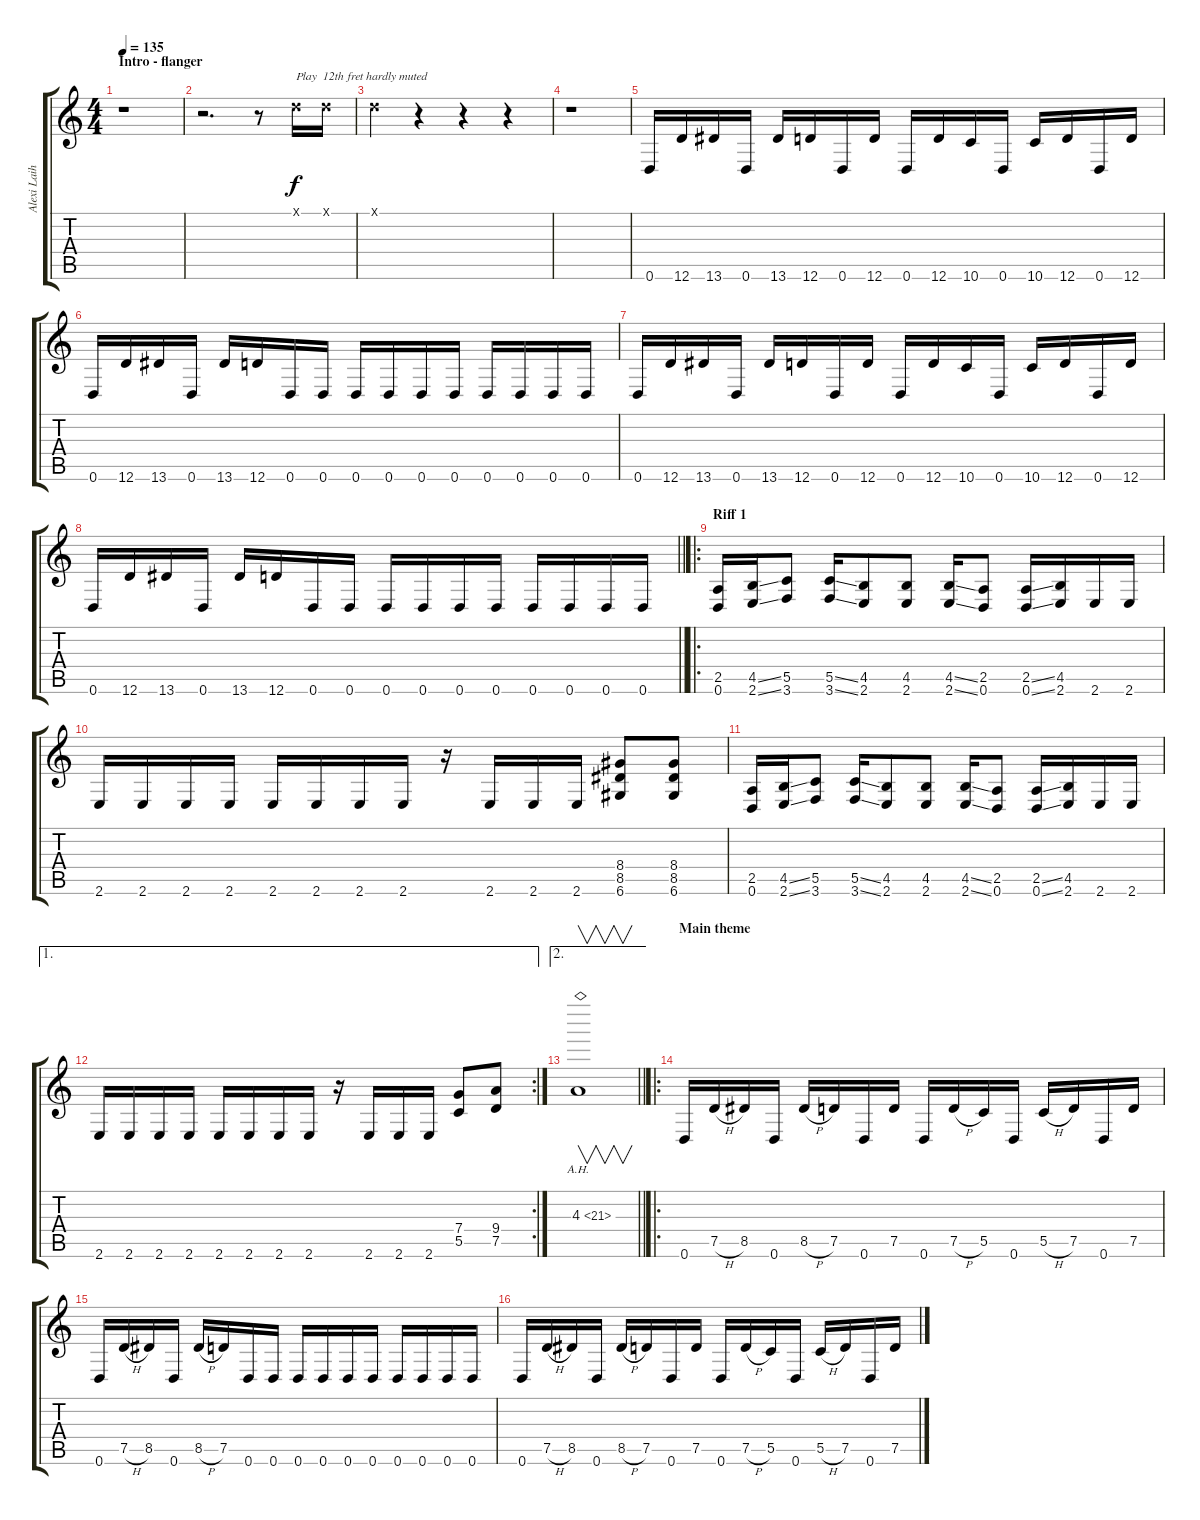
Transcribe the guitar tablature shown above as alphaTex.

\track ("Alexi Laiho" "Alexi Laih") {instrument distortionguitar}
\staff {score tabs}
\tuning (D4 A3 F3 C3 G2 D2) {hide}
\ts (4 4)
\section ("" "Intro - flanger")
\tempo 135
\clef g2
\ks c
r.1{dy f instrument distortionguitar} |
r.2{d} r.8 0.1{x}.16{txt "Play  12th fret hardly muted" instrument guitarharmonics} 0.1{x}.16 |
0.1{x}.4 r.4{instrument overdrivenguitar} r.4 r.4 |
r.1 |
0.6.16 12.6.16 13.6.16 0.6.16 13.6.16 12.6.16 0.6.16 12.6.16 0.6.16 12.6.16 10.6.16 0.6.16 10.6.16 12.6.16 0.6.16 12.6.16 |
0.6.16 12.6.16 13.6.16 0.6.16 13.6.16 12.6.16 0.6.16 0.6.16 0.6.16 0.6.16 0.6.16 0.6.16 0.6.16 0.6.16 0.6.16 0.6.16 |
0.6.16 12.6.16 13.6.16 0.6.16 13.6.16 12.6.16 0.6.16 12.6.16 0.6.16 12.6.16 10.6.16 0.6.16 10.6.16 12.6.16 0.6.16 12.6.16 |
\barLineRight lightlight
0.6.16 12.6.16 13.6.16 0.6.16 13.6.16 12.6.16 0.6.16 0.6.16 0.6.16 0.6.16 0.6.16 0.6.16 0.6.16 0.6.16 0.6.16 0.6.16 |
\ro
\section ("" "Riff 1")
(2.5 0.6).16{instrument distortionguitar} (4.5{ss} 2.6{ss}).16 (5.5 3.6).8 (5.5{ss} 3.6{ss}).16 (4.5 2.6).8 (4.5 2.6).8 (4.5{ss} 2.6{ss}).16 (2.5 0.6).8 (2.5{ss} 0.6{ss}).16 (4.5 2.6).16 2.6.16 2.6.16 |
2.6.16 2.6.16 2.6.16 2.6.16 2.6.16 2.6.16 2.6.16 2.6.16 r.16 2.6.16 2.6.16 2.6.16 (8.4 8.5 6.6).8 (8.4 8.5 6.6).8 |
(2.5 0.6).16 (4.5{ss} 2.6{ss}).16 (5.5 3.6).8 (5.5{ss} 3.6{ss}).16 (4.5 2.6).8 (4.5 2.6).8 (4.5{ss} 2.6{ss}).16 (2.5 0.6).8 (2.5{ss} 0.6{ss}).16 (4.5 2.6).16 2.6.16 2.6.16 |
\ae 1
\rc 2
2.6.16 2.6.16 2.6.16 2.6.16 2.6.16 2.6.16 2.6.16 2.6.16 r.16 2.6.16 2.6.16 2.6.16 (7.4 5.5).8 (9.4 7.5).8 |
\ae 2
\barLineRight lightlight
4.3{ah 17}.1{v} |
\ro
\section ("" "Main theme")
0.6.16 7.5{h}.16 8.5.16 0.6.16 8.5{h}.16 7.5.16 0.6.16 7.5.16 0.6.16 7.5{h}.16 5.5.16 0.6.16 5.5{h}.16 7.5.16 0.6.16 7.5.16 |
0.6.16 7.5{h}.16 8.5.16 0.6.16 8.5{h}.16 7.5.16 0.6.16 0.6.16 0.6.16 0.6.16 0.6.16 0.6.16 0.6.16 0.6.16 0.6.16 0.6.16 |
0.6.16 7.5{h}.16 8.5.16 0.6.16 8.5{h}.16 7.5.16 0.6.16 7.5.16 0.6.16 7.5{h}.16 5.5.16 0.6.16 5.5{h}.16 7.5.16 0.6.16 7.5.16
